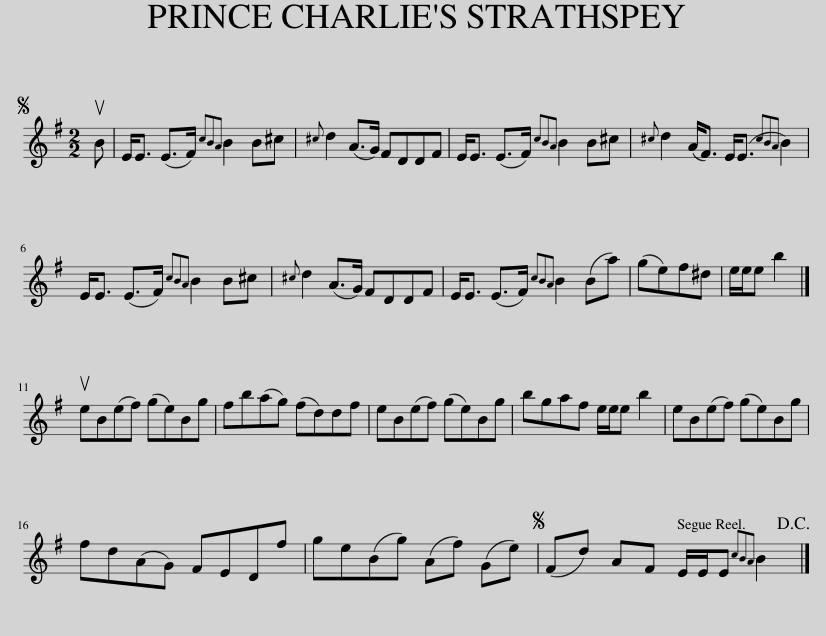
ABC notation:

X:1
L:1/8
M:2/2
I:linebreak $
K:Emin
V:1 treble
V:1
S uB | E<E (E>F){cBA} B2 B^c |{^c} d2 (A>G) FDDF | E<E (E>F){cBA} B2 B^c |{^c} d2 (A<F) E<(E{cBA} B2) |$ %5
 E<E (E>F){cBA} B2 B^c |{^c} d2 (A>G) FDDF | E<E (E>F){cBA} B2 (Ba) | (ge)f^d | e/e/e b2 |]$ %10
 ueB(ef) (ge)Bg | fb(ag) (fd)df | eB(ef) (ge)Bg | bgaf e/e/e b2 | eB(ef) (ge)Bg |$ %15
 fd(AG) FEDf | ge(Bg) (Af) (Ge) |S (Fd) AF E/E/E{cBA} B2!D.C.! |] %18
